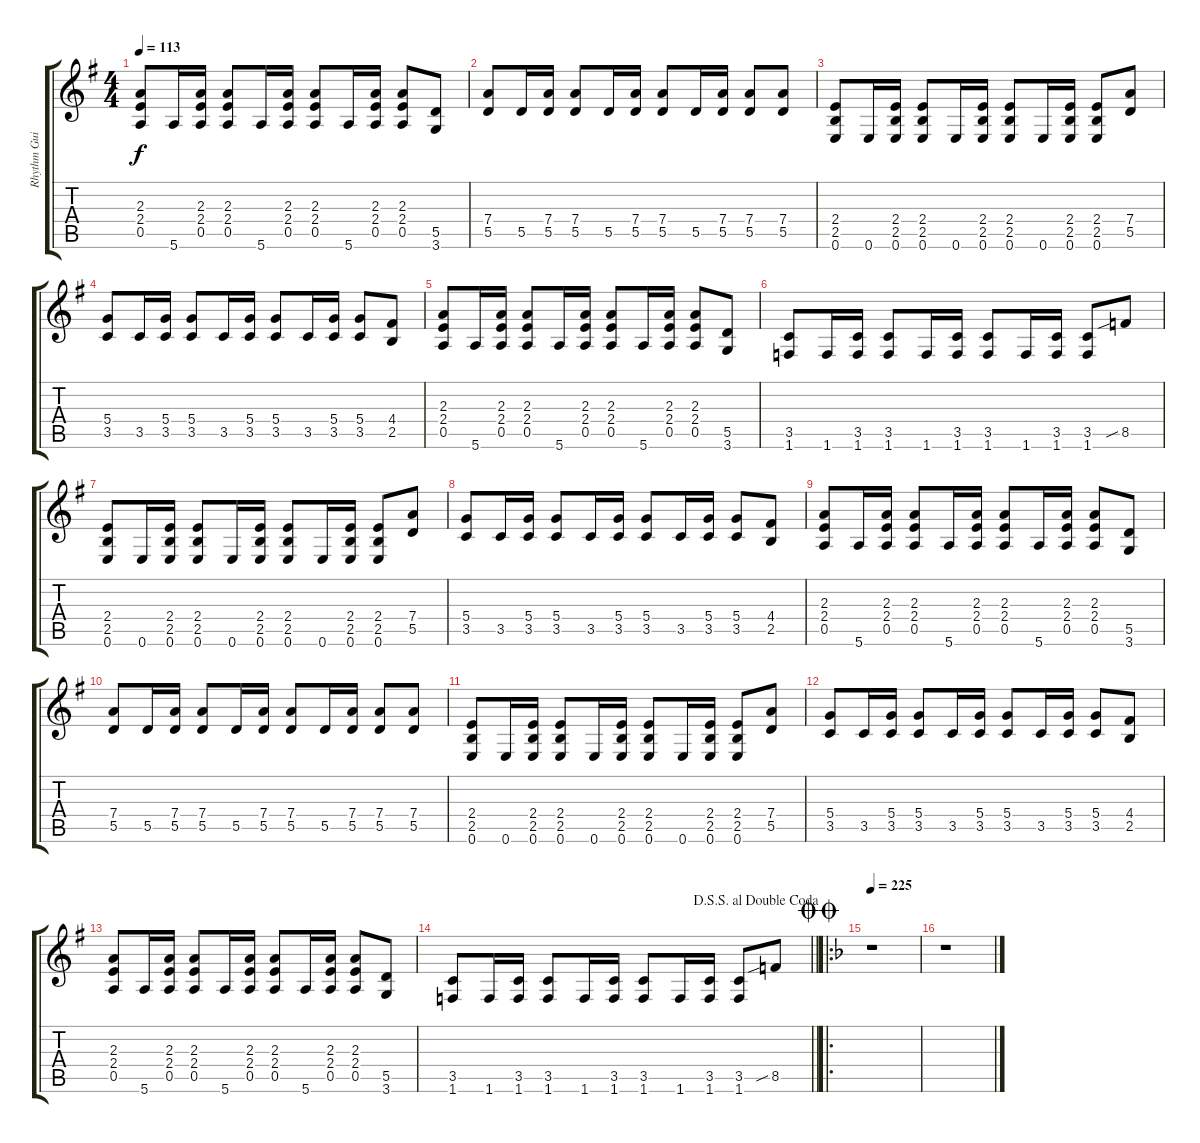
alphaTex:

\track ("Rhythm Guitar" "Rhythm Gui") {instrument distortionguitar}
\staff {score tabs}
\tuning (E4 B3 G3 D3 A2 E2) {hide}
\ts (4 4)
\tempo 113
\clef g2
\ks g
(2.3 2.4 0.5).8{dy f} 5.6.16 (2.3 2.4 0.5).16 (2.3 2.4 0.5).8 5.6.16 (2.3 2.4 0.5).16 (2.3 2.4 0.5).8 5.6.16 (2.3 2.4 0.5).16 (2.3 2.4 0.5).8 (5.5 3.6).8 |
(7.4 5.5).8 5.5.16 (7.4 5.5).16 (7.4 5.5).8 5.5.16 (7.4 5.5).16 (7.4 5.5).8 5.5.16 (7.4 5.5).16 (7.4 5.5).8 (7.4 5.5).8 |
(2.4 2.5 0.6).8 0.6.16 (2.4 2.5 0.6).16 (2.4 2.5 0.6).8 0.6.16 (2.4 2.5 0.6).16 (2.4 2.5 0.6).8 0.6.16 (2.4 2.5 0.6).16 (2.4 2.5 0.6).8 (7.4 5.5).8 |
(5.4 3.5).8 3.5.16 (5.4 3.5).16 (5.4 3.5).8 3.5.16 (5.4 3.5).16 (5.4 3.5).8 3.5.16 (5.4 3.5).16 (5.4 3.5).8 (4.4 2.5).8 |
(2.3 2.4 0.5).8 5.6.16 (2.3 2.4 0.5).16 (2.3 2.4 0.5).8 5.6.16 (2.3 2.4 0.5).16 (2.3 2.4 0.5).8 5.6.16 (2.3 2.4 0.5).16 (2.3 2.4 0.5).8 (5.5 3.6).8 |
(3.5 1.6).8 1.6.16 (3.5 1.6).16 (3.5 1.6).8 1.6.16 (3.5 1.6).16 (3.5 1.6).8 1.6.16 (3.5 1.6).16 (3.5 1.6).8 8.5{sib}.8 |
(2.4 2.5 0.6).8 0.6.16 (2.4 2.5 0.6).16 (2.4 2.5 0.6).8 0.6.16 (2.4 2.5 0.6).16 (2.4 2.5 0.6).8 0.6.16 (2.4 2.5 0.6).16 (2.4 2.5 0.6).8 (7.4 5.5).8 |
(5.4 3.5).8 3.5.16 (5.4 3.5).16 (5.4 3.5).8 3.5.16 (5.4 3.5).16 (5.4 3.5).8 3.5.16 (5.4 3.5).16 (5.4 3.5).8 (4.4 2.5).8 |
(2.3 2.4 0.5).8 5.6.16 (2.3 2.4 0.5).16 (2.3 2.4 0.5).8 5.6.16 (2.3 2.4 0.5).16 (2.3 2.4 0.5).8 5.6.16 (2.3 2.4 0.5).16 (2.3 2.4 0.5).8 (5.5 3.6).8 |
(7.4 5.5).8 5.5.16 (7.4 5.5).16 (7.4 5.5).8 5.5.16 (7.4 5.5).16 (7.4 5.5).8 5.5.16 (7.4 5.5).16 (7.4 5.5).8 (7.4 5.5).8 |
(2.4 2.5 0.6).8 0.6.16 (2.4 2.5 0.6).16 (2.4 2.5 0.6).8 0.6.16 (2.4 2.5 0.6).16 (2.4 2.5 0.6).8 0.6.16 (2.4 2.5 0.6).16 (2.4 2.5 0.6).8 (7.4 5.5).8 |
(5.4 3.5).8 3.5.16 (5.4 3.5).16 (5.4 3.5).8 3.5.16 (5.4 3.5).16 (5.4 3.5).8 3.5.16 (5.4 3.5).16 (5.4 3.5).8 (4.4 2.5).8 |
(2.3 2.4 0.5).8 5.6.16 (2.3 2.4 0.5).16 (2.3 2.4 0.5).8 5.6.16 (2.3 2.4 0.5).16 (2.3 2.4 0.5).8 5.6.16 (2.3 2.4 0.5).16 (2.3 2.4 0.5).8 (5.5 3.6).8 |
\jump dalsegnosegnoaldoublecoda
\barLineRight lightlight
(3.5 1.6).8 1.6.16 (3.5 1.6).16 (3.5 1.6).8 1.6.16 (3.5 1.6).16 (3.5 1.6).8 1.6.16 (3.5 1.6).16 (3.5 1.6).8 8.5{sib}.8 |
\ro
\jump doublecoda
\tempo 225
\ks f
r.1 |
r.1
